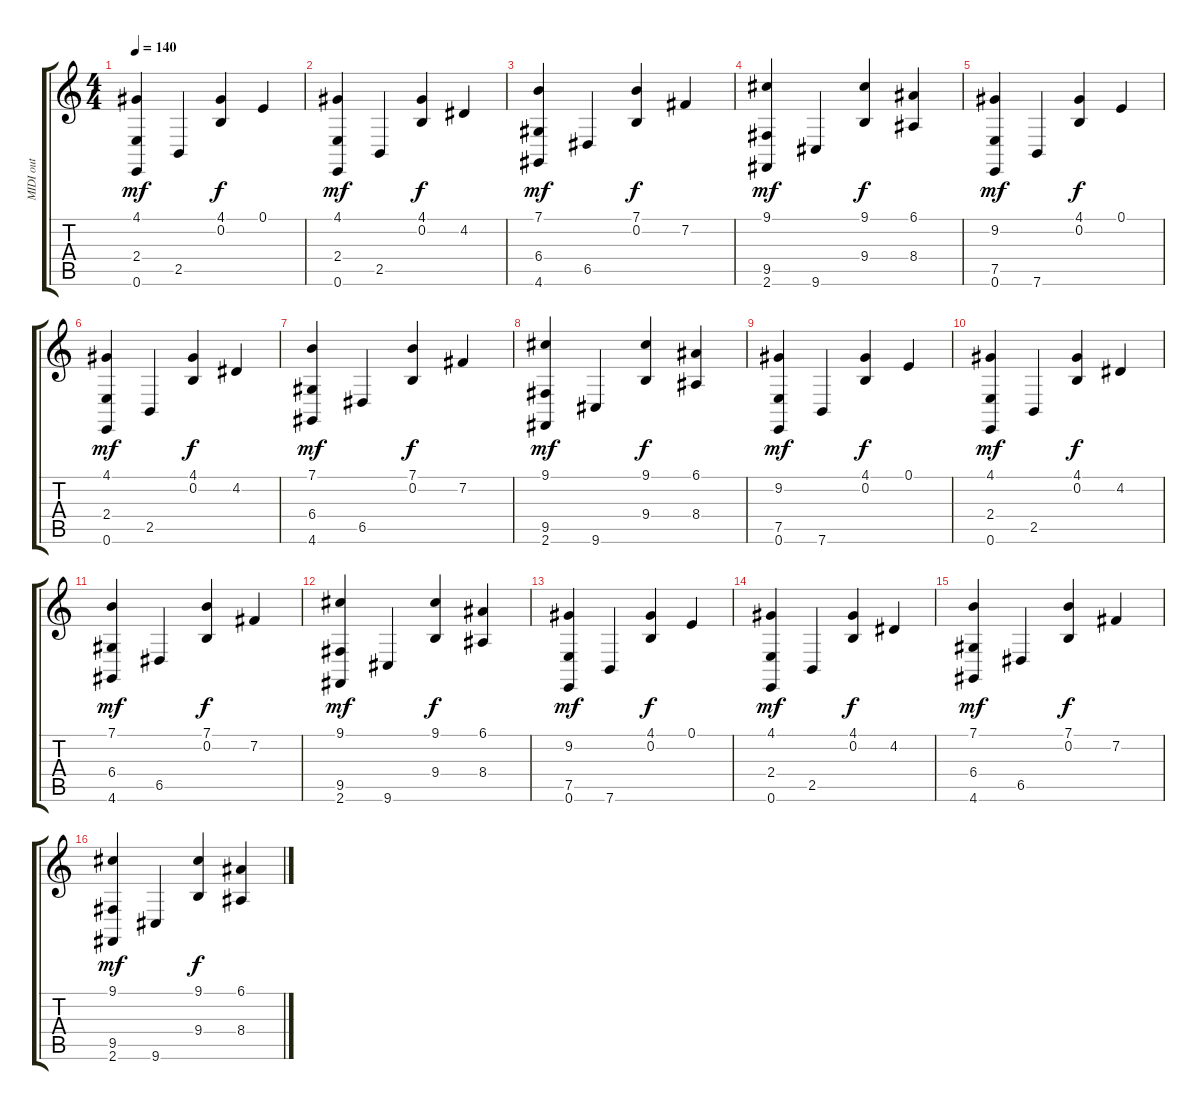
\track ("MIDI out" "MIDI out") {instrument acousticgrandpiano}
\staff {score tabs}
\tuning (E4 B3 G3 D3 A2 E2) {hide}
\ts (4 4)
\tempo 140
\clef g2
\ks c
(4.1 2.4 0.6).4{dy mf} 2.5.4 (4.1 0.2).4{dy f} 0.1.4 |
(4.1 2.4 0.6).4{dy mf} 2.5.4 (4.1 0.2).4{dy f} 4.2.4 |
(7.1 6.4 4.6).4{dy mf} 6.5.4 (7.1 0.2).4{dy f} 7.2.4 |
(9.1 9.5 2.6).4{dy mf} 9.6.4 (9.1 9.4).4{dy f} (6.1 8.4).4 |
(9.2 7.5 0.6).4{dy mf} 7.6.4 (4.1 0.2).4{dy f} 0.1.4 |
(4.1 2.4 0.6).4{dy mf} 2.5.4 (4.1 0.2).4{dy f} 4.2.4 |
(7.1 6.4 4.6).4{dy mf} 6.5.4 (7.1 0.2).4{dy f} 7.2.4 |
(9.1 9.5 2.6).4{dy mf} 9.6.4 (9.1 9.4).4{dy f} (6.1 8.4).4 |
(9.2 7.5 0.6).4{dy mf} 7.6.4 (4.1 0.2).4{dy f} 0.1.4 |
(4.1 2.4 0.6).4{dy mf} 2.5.4 (4.1 0.2).4{dy f} 4.2.4 |
(7.1 6.4 4.6).4{dy mf} 6.5.4 (7.1 0.2).4{dy f} 7.2.4 |
(9.1 9.5 2.6).4{dy mf} 9.6.4 (9.1 9.4).4{dy f} (6.1 8.4).4 |
(9.2 7.5 0.6).4{dy mf} 7.6.4 (4.1 0.2).4{dy f} 0.1.4 |
(4.1 2.4 0.6).4{dy mf} 2.5.4 (4.1 0.2).4{dy f} 4.2.4 |
(7.1 6.4 4.6).4{dy mf} 6.5.4 (7.1 0.2).4{dy f} 7.2.4 |
(9.1 9.5 2.6).4{dy mf} 9.6.4 (9.1 9.4).4{dy f} (6.1 8.4).4
